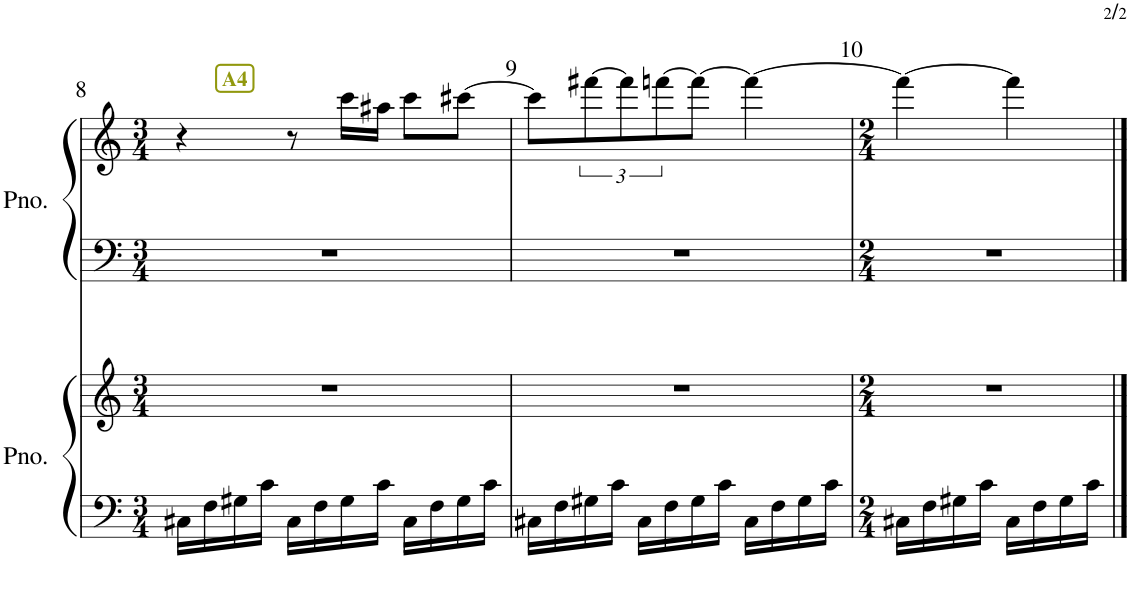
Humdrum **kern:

**kern	**kern	**kern	**kern
*part2	*part2	*part1	*part1
*staff4	*staff3	*staff2	*staff1
*I"ピアノ	*	*I"ピアノ	*
!!LO:PB:g=z
*clefF4	*clefG2	*clefF4	*clefG2
*k[]	*k[]	*k[]	*k[]
*M3/4	*M3/4	*M3/4	*M3/4
!!LO:REH:place=s1:a:B:cj:color=#91980E:t=A4
=8	=8	=8	=8
16C#X\LL	2.r	2.r	4r
16F\	.	.	.
16G#X\	.	.	.
16c\JJ	.	.	.
16C#\LL	.	.	8r
16F\	.	.	.
16G#\	.	.	16ccc\LL
16c\JJ	.	.	16aa#X\JJ
16C#\LL	.	.	8ccc\L
16F\	.	.	.
16G#\	.	.	[8ccc#X\J
16c\JJ	.	.	.
=9	=9	=9	=9
16C#X\LL	2.r	2.r	8ccc#\L]
16F\	.	.	.
16G#X\	.	.	[12fff#X\
16c\JJ	.	.	.
.	.	.	12fff#\]
16C#\LL	.	.	.
.	.	.	[12fffn\
16F\	.	.	.
16G#\	.	.	8fff\J_
16c\JJ	.	.	.
16C#\LL	.	.	4fff\_
16F\	.	.	.
16G#\	.	.	.
16c\JJ	.	.	.
=10	=10	=10	=10
*M2/4	*M2/4	*M2/4	*M2/4
16C#X\LL	2r	2r	4fff\_
16F\	.	.	.
16G#X\	.	.	.
16c\JJ	.	.	.
16C#\LL	.	.	4fff\]
16F\	.	.	.
16G#\	.	.	.
16c\JJ	.	.	.
==	==	==	==
*-	*-	*-	*-
